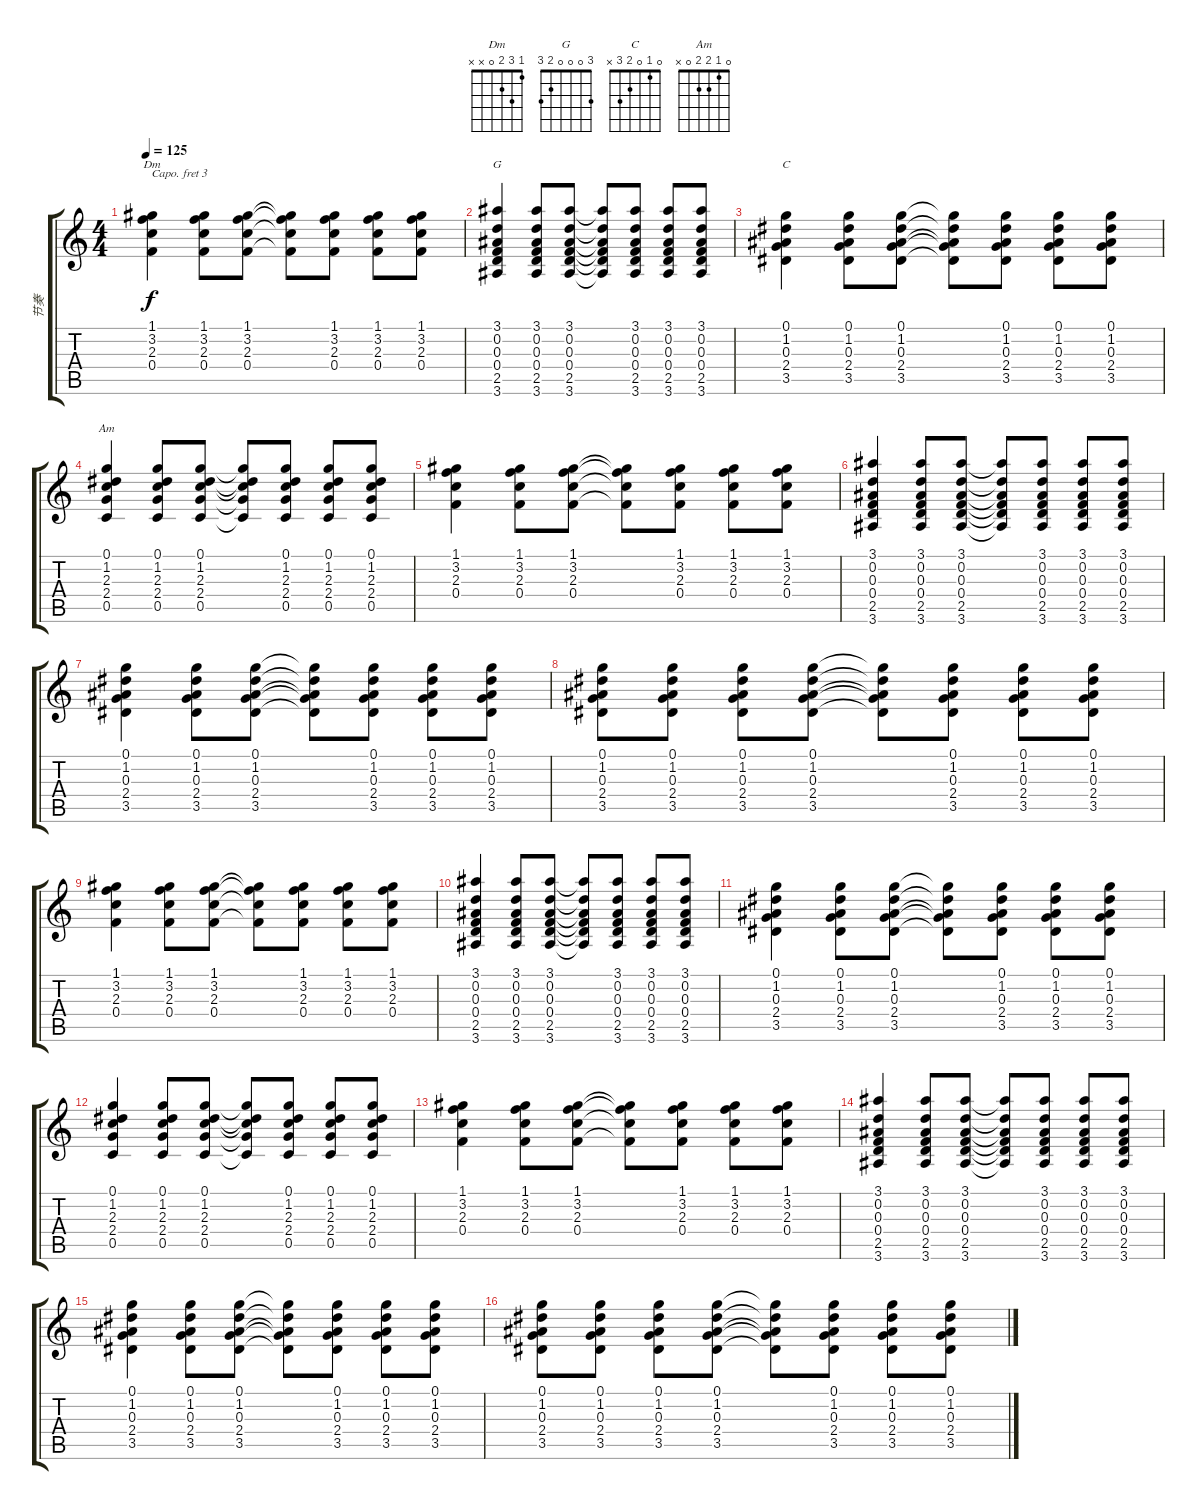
\track ("节奏" "节奏") {instrument acousticguitarsteel}
\staff {score tabs}
\capo 3
\tuning (E4 B3 G3 D3 A2 E2) {hide}
\chord ("Dm" 1 3 2 0 x x)
\chord ("G" 3 0 0 0 2 3)
\chord ("C" 0 1 0 2 3 x)
\chord ("Am" 0 1 2 2 0 x)
\ts (4 4)
\tempo 125
\clef g2
\ks c
(1.1 3.2 2.3 0.4).4{ch "Dm" dy f} (1.1 3.2 2.3 0.4).8 (1.1 3.2 2.3 0.4).8 (1.1{t} 3.2{t} 2.3{t} 0.4{t}).8 (1.1 3.2 2.3 0.4).8 (1.1 3.2 2.3 0.4).8 (1.1 3.2 2.3 0.4).8 |
(3.1 0.2 0.3 0.4 2.5 3.6).4{ch "G"} (3.1 0.2 0.3 0.4 2.5 3.6).8 (3.1 0.2 0.3 0.4 2.5 3.6).8 (3.1{t} 0.2{t} 0.3{t} 0.4{t} 2.5{t} 3.6{t}).8 (3.1 0.2 0.3 0.4 2.5 3.6).8 (3.1 0.2 0.3 0.4 2.5 3.6).8 (3.1 0.2 0.3 0.4 2.5 3.6).8 |
(0.1 1.2 0.3 2.4 3.5).4{ch "C"} (0.1 1.2 0.3 2.4 3.5).8 (0.1 1.2 0.3 2.4 3.5).8 (0.1{t} 1.2{t} 0.3{t} 2.4{t} 3.5{t}).8 (0.1 1.2 0.3 2.4 3.5).8 (0.1 1.2 0.3 2.4 3.5).8 (0.1 1.2 0.3 2.4 3.5).8 |
(0.1 1.2 2.3 2.4 0.5).4{ch "Am"} (0.1 1.2 2.3 2.4 0.5).8 (0.1 1.2 2.3 2.4 0.5).8 (0.1{t} 1.2{t} 2.3{t} 2.4{t} 0.5{t}).8 (0.1 1.2 2.3 2.4 0.5).8 (0.1 1.2 2.3 2.4 0.5).8 (0.1 1.2 2.3 2.4 0.5).8 |
(1.1 3.2 2.3 0.4).4 (1.1 3.2 2.3 0.4).8 (1.1 3.2 2.3 0.4).8 (1.1{t} 3.2{t} 2.3{t} 0.4{t}).8 (1.1 3.2 2.3 0.4).8 (1.1 3.2 2.3 0.4).8 (1.1 3.2 2.3 0.4).8 |
(3.1 0.2 0.3 0.4 2.5 3.6).4 (3.1 0.2 0.3 0.4 2.5 3.6).8 (3.1 0.2 0.3 0.4 2.5 3.6).8 (3.1{t} 0.2{t} 0.3{t} 0.4{t} 2.5{t} 3.6{t}).8 (3.1 0.2 0.3 0.4 2.5 3.6).8 (3.1 0.2 0.3 0.4 2.5 3.6).8 (3.1 0.2 0.3 0.4 2.5 3.6).8 |
(0.1 1.2 0.3 2.4 3.5).4 (0.1 1.2 0.3 2.4 3.5).8 (0.1 1.2 0.3 2.4 3.5).8 (0.1{t} 1.2{t} 0.3{t} 2.4{t} 3.5{t}).8 (0.1 1.2 0.3 2.4 3.5).8 (0.1 1.2 0.3 2.4 3.5).8 (0.1 1.2 0.3 2.4 3.5).8 |
(0.1 1.2 0.3 2.4 3.5).8 (0.1 1.2 0.3 2.4 3.5).8 (0.1 1.2 0.3 2.4 3.5).8 (0.1 1.2 0.3 2.4 3.5).8 (0.1{t} 1.2{t} 0.3{t} 2.4{t} 3.5{t}).8 (0.1 1.2 0.3 2.4 3.5).8 (0.1 1.2 0.3 2.4 3.5).8 (0.1 1.2 0.3 2.4 3.5).8 |
(1.1 3.2 2.3 0.4).4 (1.1 3.2 2.3 0.4).8 (1.1 3.2 2.3 0.4).8 (1.1{t} 3.2{t} 2.3{t} 0.4{t}).8 (1.1 3.2 2.3 0.4).8 (1.1 3.2 2.3 0.4).8 (1.1 3.2 2.3 0.4).8 |
(3.1 0.2 0.3 0.4 2.5 3.6).4 (3.1 0.2 0.3 0.4 2.5 3.6).8 (3.1 0.2 0.3 0.4 2.5 3.6).8 (3.1{t} 0.2{t} 0.3{t} 0.4{t} 2.5{t} 3.6{t}).8 (3.1 0.2 0.3 0.4 2.5 3.6).8 (3.1 0.2 0.3 0.4 2.5 3.6).8 (3.1 0.2 0.3 0.4 2.5 3.6).8 |
(0.1 1.2 0.3 2.4 3.5).4 (0.1 1.2 0.3 2.4 3.5).8 (0.1 1.2 0.3 2.4 3.5).8 (0.1{t} 1.2{t} 0.3{t} 2.4{t} 3.5{t}).8 (0.1 1.2 0.3 2.4 3.5).8 (0.1 1.2 0.3 2.4 3.5).8 (0.1 1.2 0.3 2.4 3.5).8 |
(0.1 1.2 2.3 2.4 0.5).4 (0.1 1.2 2.3 2.4 0.5).8 (0.1 1.2 2.3 2.4 0.5).8 (0.1{t} 1.2{t} 2.3{t} 2.4{t} 0.5{t}).8 (0.1 1.2 2.3 2.4 0.5).8 (0.1 1.2 2.3 2.4 0.5).8 (0.1 1.2 2.3 2.4 0.5).8 |
(1.1 3.2 2.3 0.4).4 (1.1 3.2 2.3 0.4).8 (1.1 3.2 2.3 0.4).8 (1.1{t} 3.2{t} 2.3{t} 0.4{t}).8 (1.1 3.2 2.3 0.4).8 (1.1 3.2 2.3 0.4).8 (1.1 3.2 2.3 0.4).8 |
(3.1 0.2 0.3 0.4 2.5 3.6).4 (3.1 0.2 0.3 0.4 2.5 3.6).8 (3.1 0.2 0.3 0.4 2.5 3.6).8 (3.1{t} 0.2{t} 0.3{t} 0.4{t} 2.5{t} 3.6{t}).8 (3.1 0.2 0.3 0.4 2.5 3.6).8 (3.1 0.2 0.3 0.4 2.5 3.6).8 (3.1 0.2 0.3 0.4 2.5 3.6).8 |
(0.1 1.2 0.3 2.4 3.5).4 (0.1 1.2 0.3 2.4 3.5).8 (0.1 1.2 0.3 2.4 3.5).8 (0.1{t} 1.2{t} 0.3{t} 2.4{t} 3.5{t}).8 (0.1 1.2 0.3 2.4 3.5).8 (0.1 1.2 0.3 2.4 3.5).8 (0.1 1.2 0.3 2.4 3.5).8 |
(0.1 1.2 0.3 2.4 3.5).8 (0.1 1.2 0.3 2.4 3.5).8 (0.1 1.2 0.3 2.4 3.5).8 (0.1 1.2 0.3 2.4 3.5).8 (0.1{t} 1.2{t} 0.3{t} 2.4{t} 3.5{t}).8 (0.1 1.2 0.3 2.4 3.5).8 (0.1 1.2 0.3 2.4 3.5).8 (0.1 1.2 0.3 2.4 3.5).8
